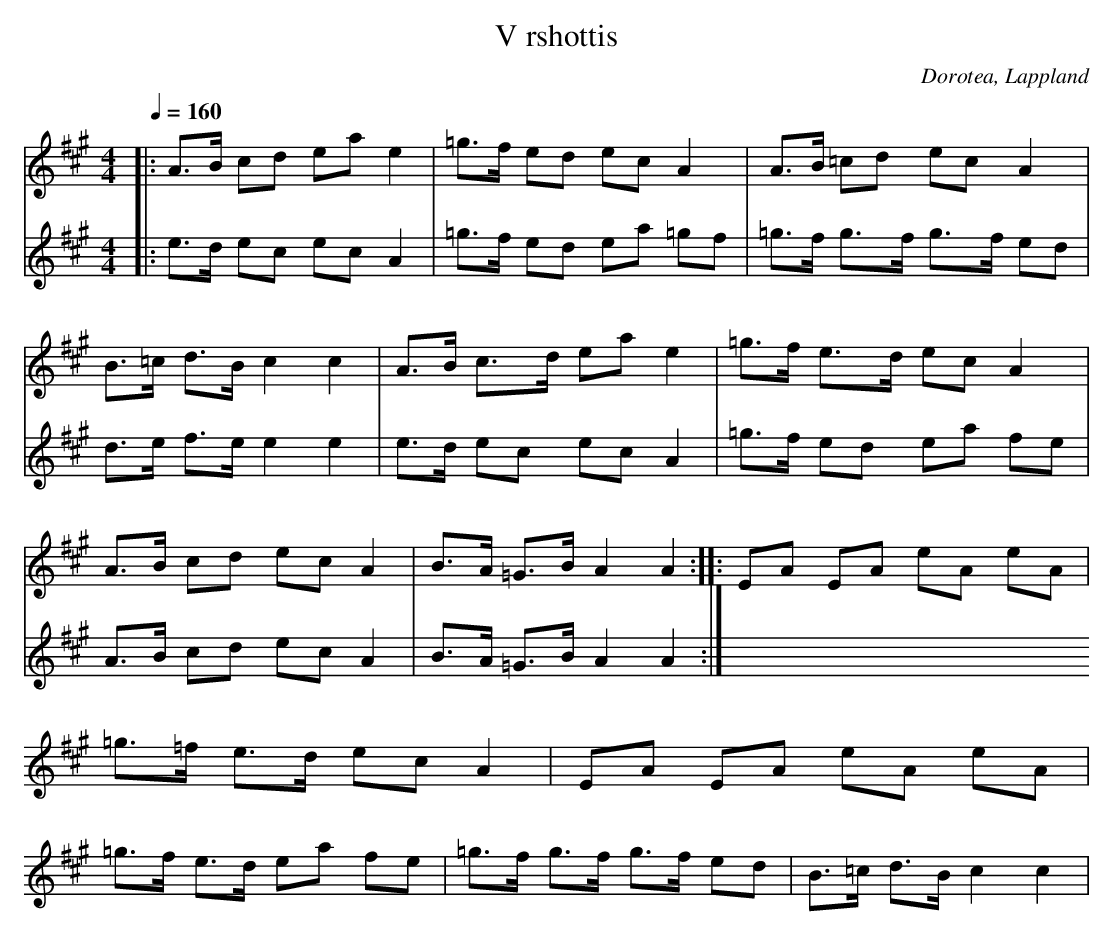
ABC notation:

X:1
T:V rshottis
O:Dorotea, Lappland
M:4/4
L:1/16
Q:1/4=160
K:A
V:1
|: A3B c2d2 e2a2 e4 | =g3f e2d2 e2c2 A4 | A3B =c2d2 e2c2 A4 |B3=c d3B c4 c4  | A3B c3d e2a2 e4 | =g3f e3d e2c2 A4 | A3B c2d2 e2c2 A4 |B3A =G3B A4 A4:||:E2A2 E2A2 e2A2 e2A2 |=g3=f e3d e2c2 A4 |E2A2 E2A2 e2A2 e2A2 |=g3f e3d e2a2 f2e2 | =g3f g3f g3f e2d2 |B3=c d3B c4 c4  |
V:2
|:  e3d e2c2  e2c2 A4 | =g3f e2d2 e2a2 =g2f2 | =g3f g3f g3f e2d2 |d3e f3e e4 e4  |e3d e2c2 e2c2 A4 | =g3f e2d2 e2a2 f2e2 |A3B c2d2 e2c2 A4  |B3A =G3B A4 A4 :|
